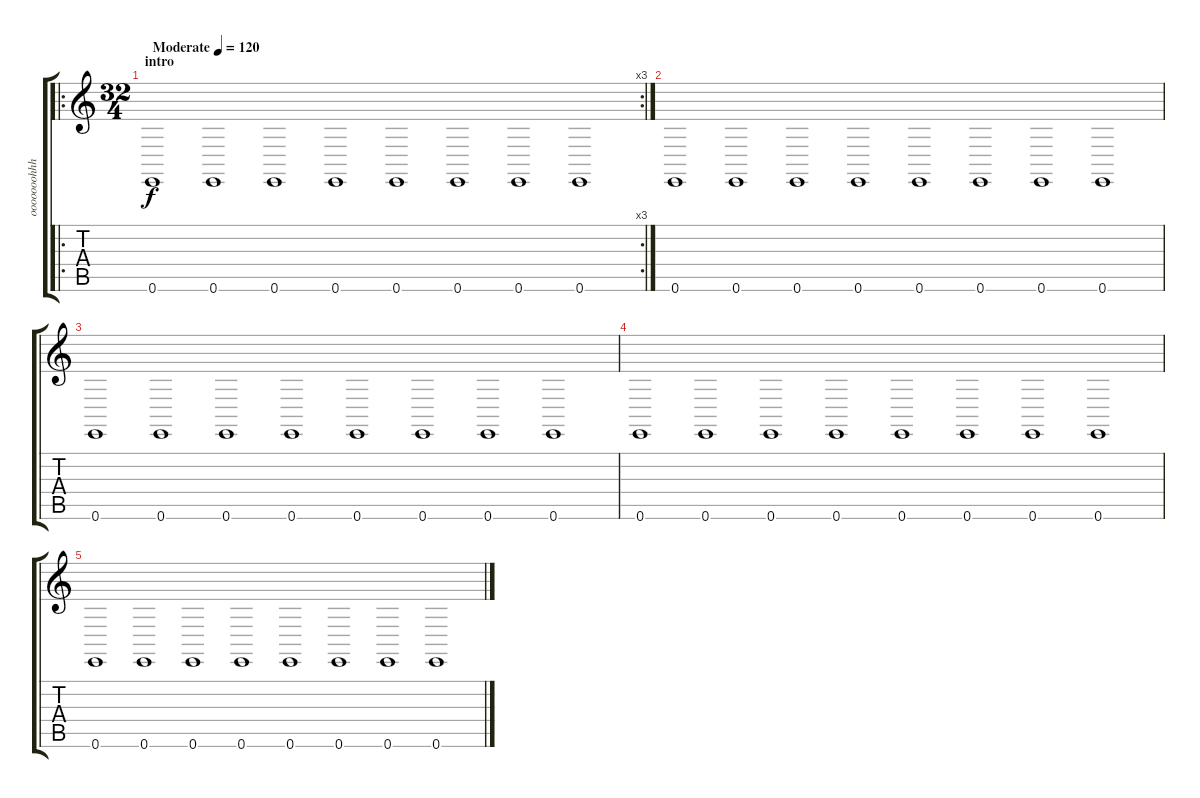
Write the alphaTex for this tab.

\track ("ooooooohhhh!" "ooooooohhh") {instrument voiceoohs}
\staff {score tabs}
\tuning (E4 B3 G3 D3 A2 E2) {hide}
\ro
\rc 3
\ts (32 4)
\section ("" "intro")
\tempo (120 "Moderate")
\clef g2
\ks c
0.6.1{dy f instrument voiceoohs} 0.6.1 0.6.1 0.6.1 0.6.1 0.6.1 0.6.1 0.6.1 |
0.6.1 0.6.1 0.6.1 0.6.1 0.6.1 0.6.1 0.6.1 0.6.1 |
0.6.1 0.6.1 0.6.1 0.6.1 0.6.1 0.6.1 0.6.1 0.6.1 |
0.6.1 0.6.1 0.6.1 0.6.1 0.6.1 0.6.1 0.6.1 0.6.1 |
0.6.1 0.6.1 0.6.1 0.6.1 0.6.1 0.6.1 0.6.1 0.6.1
